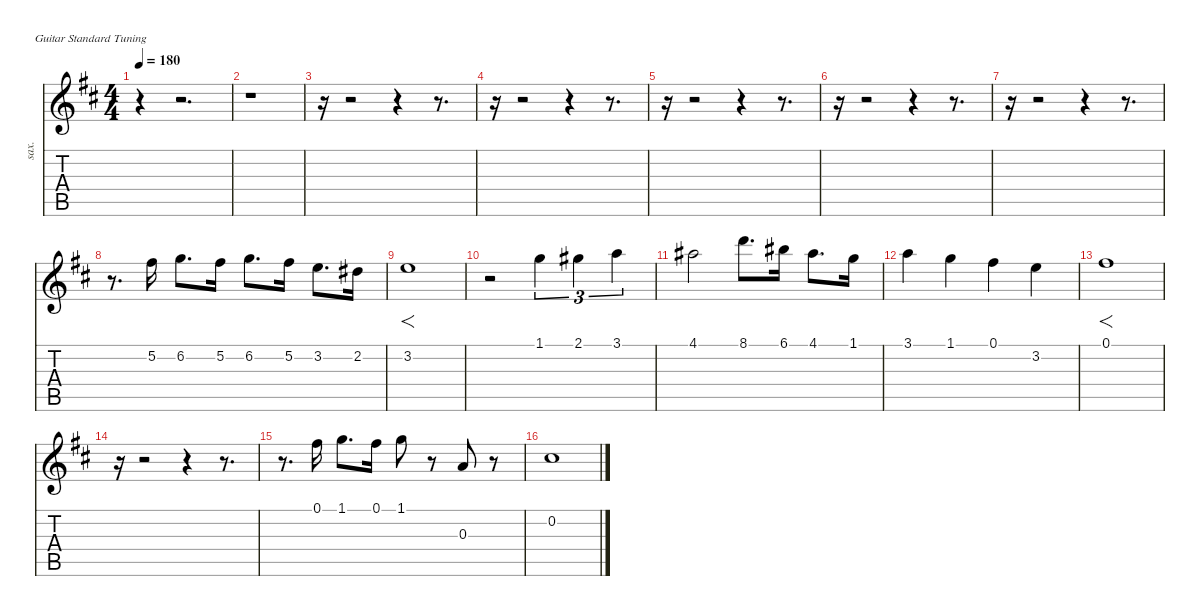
\defaultSystemsLayout 4
\hideDynamics
\bracketExtendMode nobrackets
\otherSystemsTrackNameOrientation horizontal
\track ("Sax. T" "sax.") {instrument tenorsax}
\staff {score tabs}
\tuning (E4 B3 G3 D3 A2 E2)
\displaytranspose 14
\ts (4 4)
\tempo 180
\clef g2
\ks d
r.4{dy f beam Down} r.2{d beam Down} |
r.1{beam Down} |
r.16{beam Down} r.2{beam Down} r.4{beam Down} r.8{d beam Down} |
r.16{beam Down} r.2{beam Down} r.4{beam Down} r.8{d beam Down} |
r.16{beam Down} r.2{beam Down} r.4{beam Down} r.8{d beam Down} |
r.16{beam Down} r.2{beam Down} r.4{beam Down} r.8{d beam Down} |
r.16{beam Down} r.2{beam Down} r.4{beam Down} r.8{d beam Down} |
r.8{d beam Down} 5.2{acc #}.16{beam Down} 6.2{acc forcenatural}.8{d beam Down} 5.2{acc #}.16{beam Down} 6.2{acc forcenatural}.8{d beam Down} 5.2{acc #}.16{beam Down} 3.2{acc forcenatural}.8{d beam Down} 2.2{acc #}.16{beam Down} |
3.2{acc forcenatural}.1{f beam Down} |
r.2{beam Down} 1.1{acc forcenatural}.4{tu (3 2) beam Down} 2.1{acc #}.4{tu (3 2) beam Down} 3.1{acc forcenatural}.4{tu (3 2) beam Down} |
4.1{acc #}.2{beam Down} 8.1{acc forcenatural}.8{d beam Down} 6.1{acc #}.16{beam Down} 4.1{acc #}.8{d beam Down} 1.1{acc forcenatural}.16{beam Down} |
3.1{acc forcenatural}.4{beam Down} 1.1{acc forcenatural}.4{beam Down} 0.1{acc #}.4{beam Down} 3.2{acc forcenatural}.4{beam Down} |
0.1{acc #}.1{f beam Down} |
r.16{beam Down} r.2{beam Down} r.4{beam Down} r.8{d beam Down} |
r.8{d beam Down} 0.1{acc #}.16{dy mf beam Down} 1.1{acc forcenatural}.8{d beam Down} 0.1{acc #}.16{beam Down} 1.1{acc forcenatural}.8{beam Down} r.8{beam Down} 0.3{acc forcenatural}.8{beam Up} r.8{beam Up} |
0.2{acc #}.1{beam Down}
